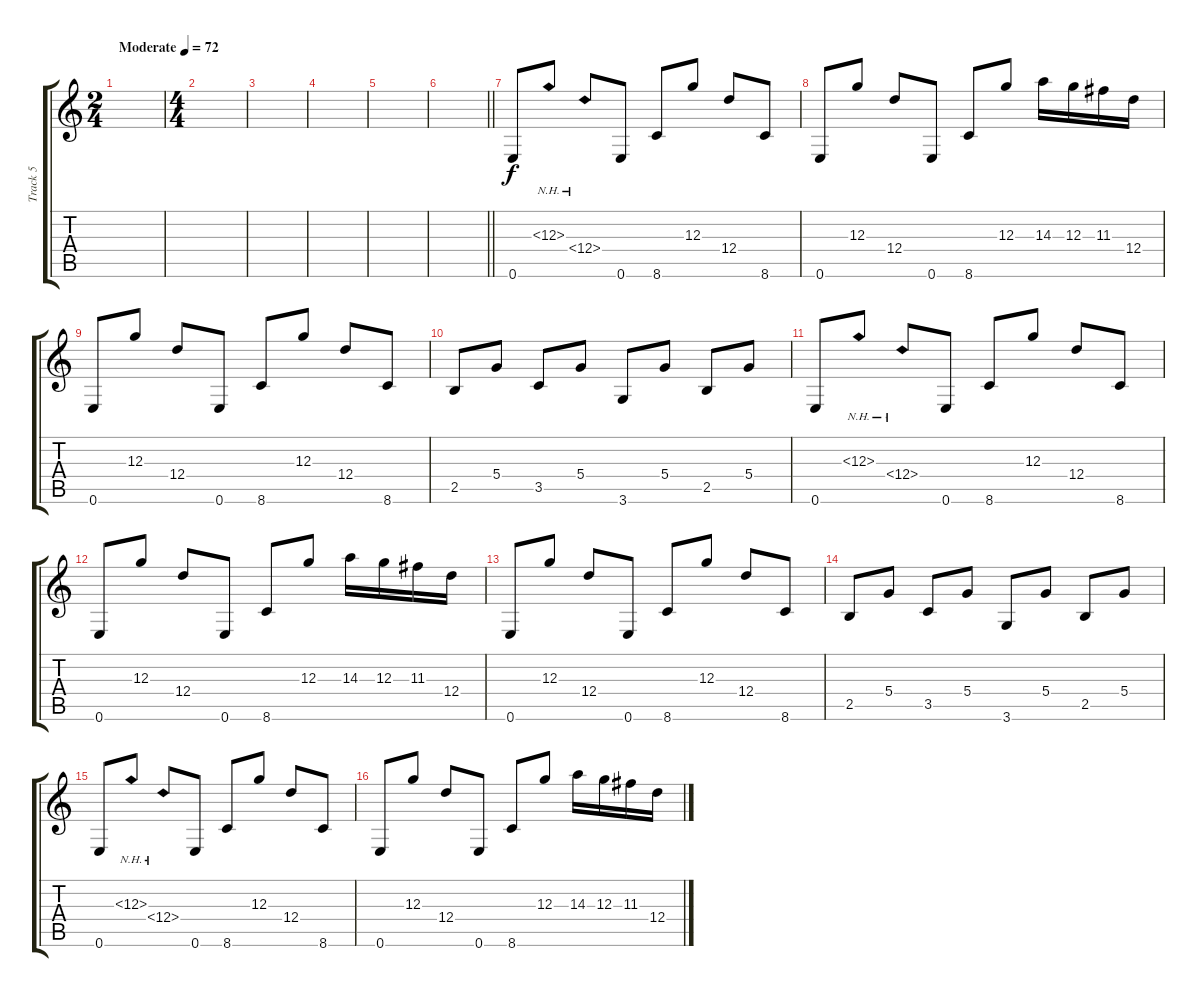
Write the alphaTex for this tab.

\track ("Track 5" "Track 5") {instrument acousticguitarsteel}
\staff {score tabs}
\tuning (E4 B3 G3 D3 A2 E2) {hide}
\ts (2 4)
\tempo (72 "Moderate")
\clef g2
\ks c
|
\ts (4 4)
|
|
|
|
\barLineRight lightlight
|
0.6.8 12.3{nh}.8 12.4{nh}.8 0.6.8 8.6.8 12.3.8 12.4.8 8.6.8 |
0.6.8 12.3.8 12.4.8 0.6.8 8.6.8 12.3.8 14.3.16 12.3.16 11.3.16 12.4.16 |
0.6.8 12.3.8 12.4.8 0.6.8 8.6.8 12.3.8 12.4.8 8.6.8 |
2.5.8 5.4.8 3.5.8 5.4.8 3.6.8 5.4.8 2.5.8 5.4.8 |
0.6.8 12.3{nh}.8 12.4{nh}.8 0.6.8 8.6.8 12.3.8 12.4.8 8.6.8 |
0.6.8 12.3.8 12.4.8 0.6.8 8.6.8 12.3.8 14.3.16 12.3.16 11.3.16 12.4.16 |
0.6.8 12.3.8 12.4.8 0.6.8 8.6.8 12.3.8 12.4.8 8.6.8 |
2.5.8 5.4.8 3.5.8 5.4.8 3.6.8 5.4.8 2.5.8 5.4.8 |
0.6.8 12.3{nh}.8 12.4{nh}.8 0.6.8 8.6.8 12.3.8 12.4.8 8.6.8 |
0.6.8 12.3.8 12.4.8 0.6.8 8.6.8 12.3.8 14.3.16 12.3.16 11.3.16 12.4.16
